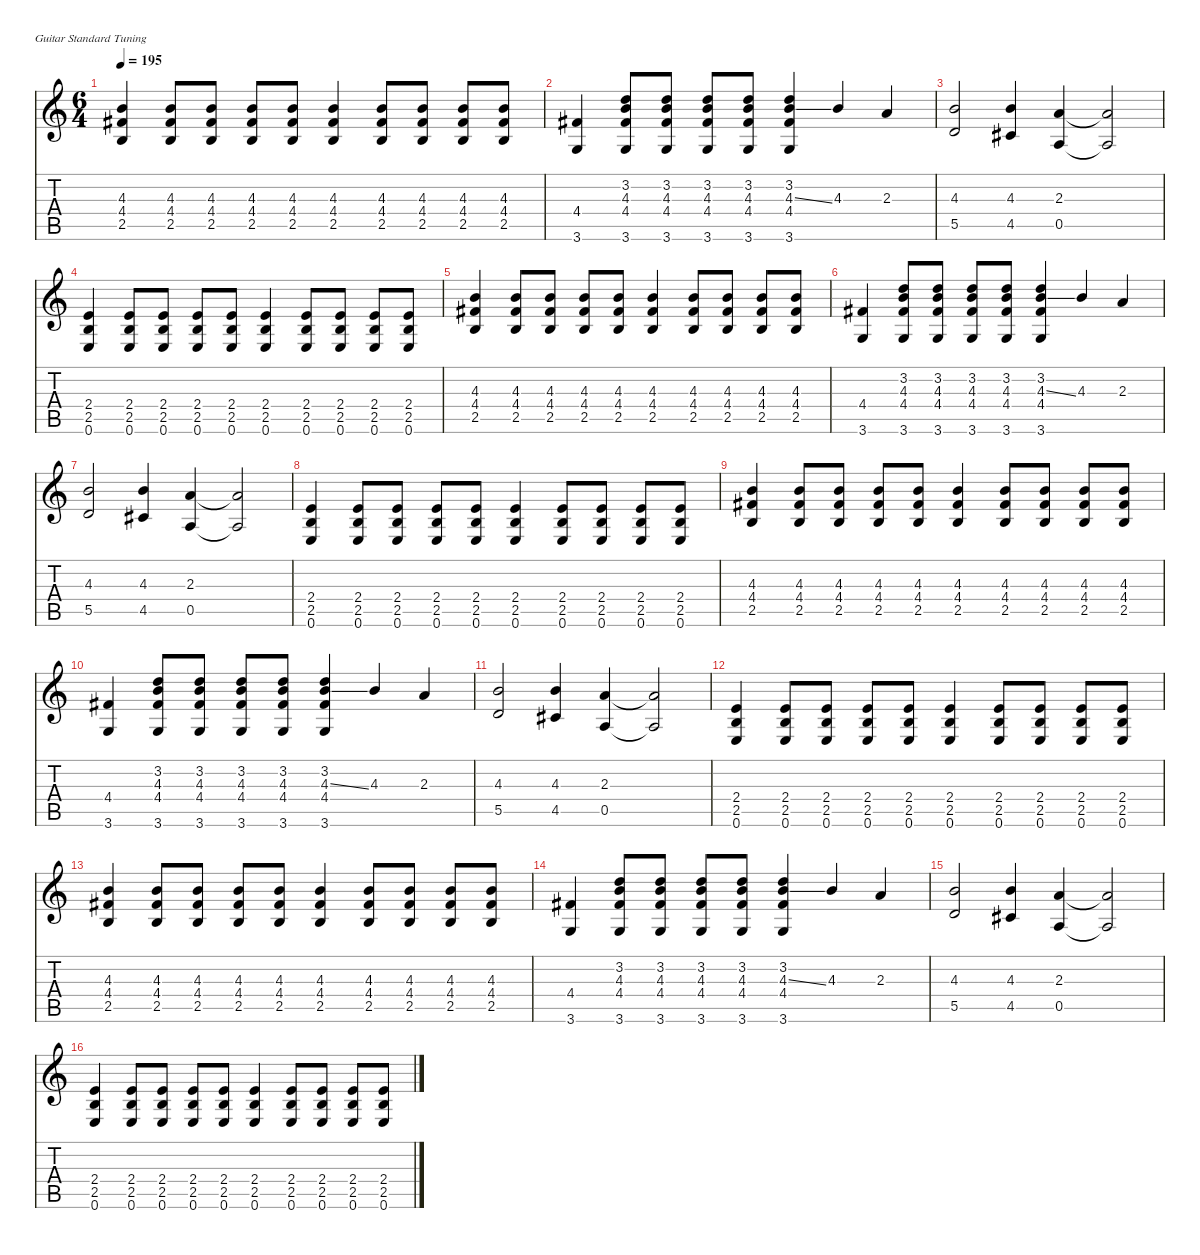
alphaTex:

\defaultSystemsLayout 4
\hideDynamics
\bracketExtendMode nobrackets
\singleTrackTrackNamePolicy hidden
\multiTrackTrackNamePolicy hidden
\firstSystemTrackNameMode fullname
\firstSystemTrackNameOrientation horizontal
\otherSystemsTrackNameOrientation horizontal
\track ("Guitar 2" "dist.guit.") {mute instrument distortionguitar}
\staff {score tabs}
\tuning (E4 B3 G3 D3 A2 E2)
\ts (6 4)
\tempo 195
\clef g2
\ks c
(4.3 4.4{acc #} 2.5).4{dy f beam Up} (4.3 4.4{acc #} 2.5).8{beam Up} (4.3 4.4{acc #} 2.5).8{beam Up} (4.3 4.4{acc #} 2.5).8{beam Up} (4.3 4.4{acc #} 2.5).8{beam Up} (4.3 4.4{acc #} 2.5).4{beam Up} (4.3 4.4{acc #} 2.5).8{beam Up} (4.3 4.4{acc #} 2.5).8{beam Up} (4.3 4.4{acc #} 2.5).8{beam Up} (4.3 4.4{acc #} 2.5).8{beam Up} |
(4.4{acc #} 3.6).4{beam Up} (3.2 4.3 4.4{acc #} 3.6).8{beam Up} (3.2 4.3 4.4{acc #} 3.6).8{beam Up} (3.2 4.3 4.4{acc #} 3.6).8{beam Up} (3.2 4.3 4.4{acc #} 3.6).8{beam Up} (3.2 4.3{ss} 4.4{acc #} 3.6).4{beam Up} 4.3.4{beam Up} 2.3.4{beam Up} |
(4.3 5.5).2{beam Up} (4.3 4.5{acc #}).4{beam Up} (2.3 0.5).4{beam Up} (2.3{t} 0.5{t}).2{beam Up} |
(2.4 2.5 0.6).4{beam Up} (2.4 2.5 0.6).8{beam Up} (2.4 2.5 0.6).8{beam Up} (2.4 2.5 0.6).8{beam Up} (2.4 2.5 0.6).8{beam Up} (2.4 2.5 0.6).4{beam Up} (2.4 2.5 0.6).8{beam Up} (2.4 2.5 0.6).8{beam Up} (2.4 2.5 0.6).8{beam Up} (2.4 2.5 0.6).8{beam Up} |
(4.3 4.4{acc #} 2.5).4{beam Up} (4.3 4.4{acc #} 2.5).8{beam Up} (4.3 4.4{acc #} 2.5).8{beam Up} (4.3 4.4{acc #} 2.5).8{beam Up} (4.3 4.4{acc #} 2.5).8{beam Up} (4.3 4.4{acc #} 2.5).4{beam Up} (4.3 4.4{acc #} 2.5).8{beam Up} (4.3 4.4{acc #} 2.5).8{beam Up} (4.3 4.4{acc #} 2.5).8{beam Up} (4.3 4.4{acc #} 2.5).8{beam Up} |
(4.4{acc #} 3.6).4{beam Up} (3.2 4.3 4.4{acc #} 3.6).8{beam Up} (3.2 4.3 4.4{acc #} 3.6).8{beam Up} (3.2 4.3 4.4{acc #} 3.6).8{beam Up} (3.2 4.3 4.4{acc #} 3.6).8{beam Up} (3.2 4.3{ss} 4.4{acc #} 3.6).4{beam Up} 4.3.4{beam Up} 2.3.4{beam Up} |
(4.3 5.5).2{beam Up} (4.3 4.5{acc #}).4{beam Up} (2.3 0.5).4{beam Up} (2.3{t} 0.5{t}).2{beam Up} |
(2.4 2.5 0.6).4{beam Up} (2.4 2.5 0.6).8{beam Up} (2.4 2.5 0.6).8{beam Up} (2.4 2.5 0.6).8{beam Up} (2.4 2.5 0.6).8{beam Up} (2.4 2.5 0.6).4{beam Up} (2.4 2.5 0.6).8{beam Up} (2.4 2.5 0.6).8{beam Up} (2.4 2.5 0.6).8{beam Up} (2.4 2.5 0.6).8{beam Up} |
(4.3 4.4{acc #} 2.5).4{beam Up} (4.3 4.4{acc #} 2.5).8{beam Up} (4.3 4.4{acc #} 2.5).8{beam Up} (4.3 4.4{acc #} 2.5).8{beam Up} (4.3 4.4{acc #} 2.5).8{beam Up} (4.3 4.4{acc #} 2.5).4{beam Up} (4.3 4.4{acc #} 2.5).8{beam Up} (4.3 4.4{acc #} 2.5).8{beam Up} (4.3 4.4{acc #} 2.5).8{beam Up} (4.3 4.4{acc #} 2.5).8{beam Up} |
(4.4{acc #} 3.6).4{beam Up} (3.2 4.3 4.4{acc #} 3.6).8{beam Up} (3.2 4.3 4.4{acc #} 3.6).8{beam Up} (3.2 4.3 4.4{acc #} 3.6).8{beam Up} (3.2 4.3 4.4{acc #} 3.6).8{beam Up} (3.2 4.3{ss} 4.4{acc #} 3.6).4{beam Up} 4.3.4{beam Up} 2.3.4{beam Up} |
(4.3 5.5).2{beam Up} (4.3 4.5{acc #}).4{beam Up} (2.3 0.5).4{beam Up} (2.3{t} 0.5{t}).2{beam Up} |
(2.4 2.5 0.6).4{beam Up} (2.4 2.5 0.6).8{beam Up} (2.4 2.5 0.6).8{beam Up} (2.4 2.5 0.6).8{beam Up} (2.4 2.5 0.6).8{beam Up} (2.4 2.5 0.6).4{beam Up} (2.4 2.5 0.6).8{beam Up} (2.4 2.5 0.6).8{beam Up} (2.4 2.5 0.6).8{beam Up} (2.4 2.5 0.6).8{beam Up} |
(4.3 4.4{acc #} 2.5).4{beam Up} (4.3 4.4{acc #} 2.5).8{beam Up} (4.3 4.4{acc #} 2.5).8{beam Up} (4.3 4.4{acc #} 2.5).8{beam Up} (4.3 4.4{acc #} 2.5).8{beam Up} (4.3 4.4{acc #} 2.5).4{beam Up} (4.3 4.4{acc #} 2.5).8{beam Up} (4.3 4.4{acc #} 2.5).8{beam Up} (4.3 4.4{acc #} 2.5).8{beam Up} (4.3 4.4{acc #} 2.5).8{beam Up} |
(4.4{acc #} 3.6).4{beam Up} (3.2 4.3 4.4{acc #} 3.6).8{beam Up} (3.2 4.3 4.4{acc #} 3.6).8{beam Up} (3.2 4.3 4.4{acc #} 3.6).8{beam Up} (3.2 4.3 4.4{acc #} 3.6).8{beam Up} (3.2 4.3{ss} 4.4{acc #} 3.6).4{beam Up} 4.3.4{beam Up} 2.3.4{beam Up} |
(4.3 5.5).2{beam Up} (4.3 4.5{acc #}).4{beam Up} (2.3 0.5).4{beam Up} (2.3{t} 0.5{t}).2{beam Up} |
(2.4 2.5 0.6).4{beam Up} (2.4 2.5 0.6).8{beam Up} (2.4 2.5 0.6).8{beam Up} (2.4 2.5 0.6).8{beam Up} (2.4 2.5 0.6).8{beam Up} (2.4 2.5 0.6).4{beam Up} (2.4 2.5 0.6).8{beam Up} (2.4 2.5 0.6).8{beam Up} (2.4 2.5 0.6).8{beam Up} (2.4 2.5 0.6).8{beam Up}
